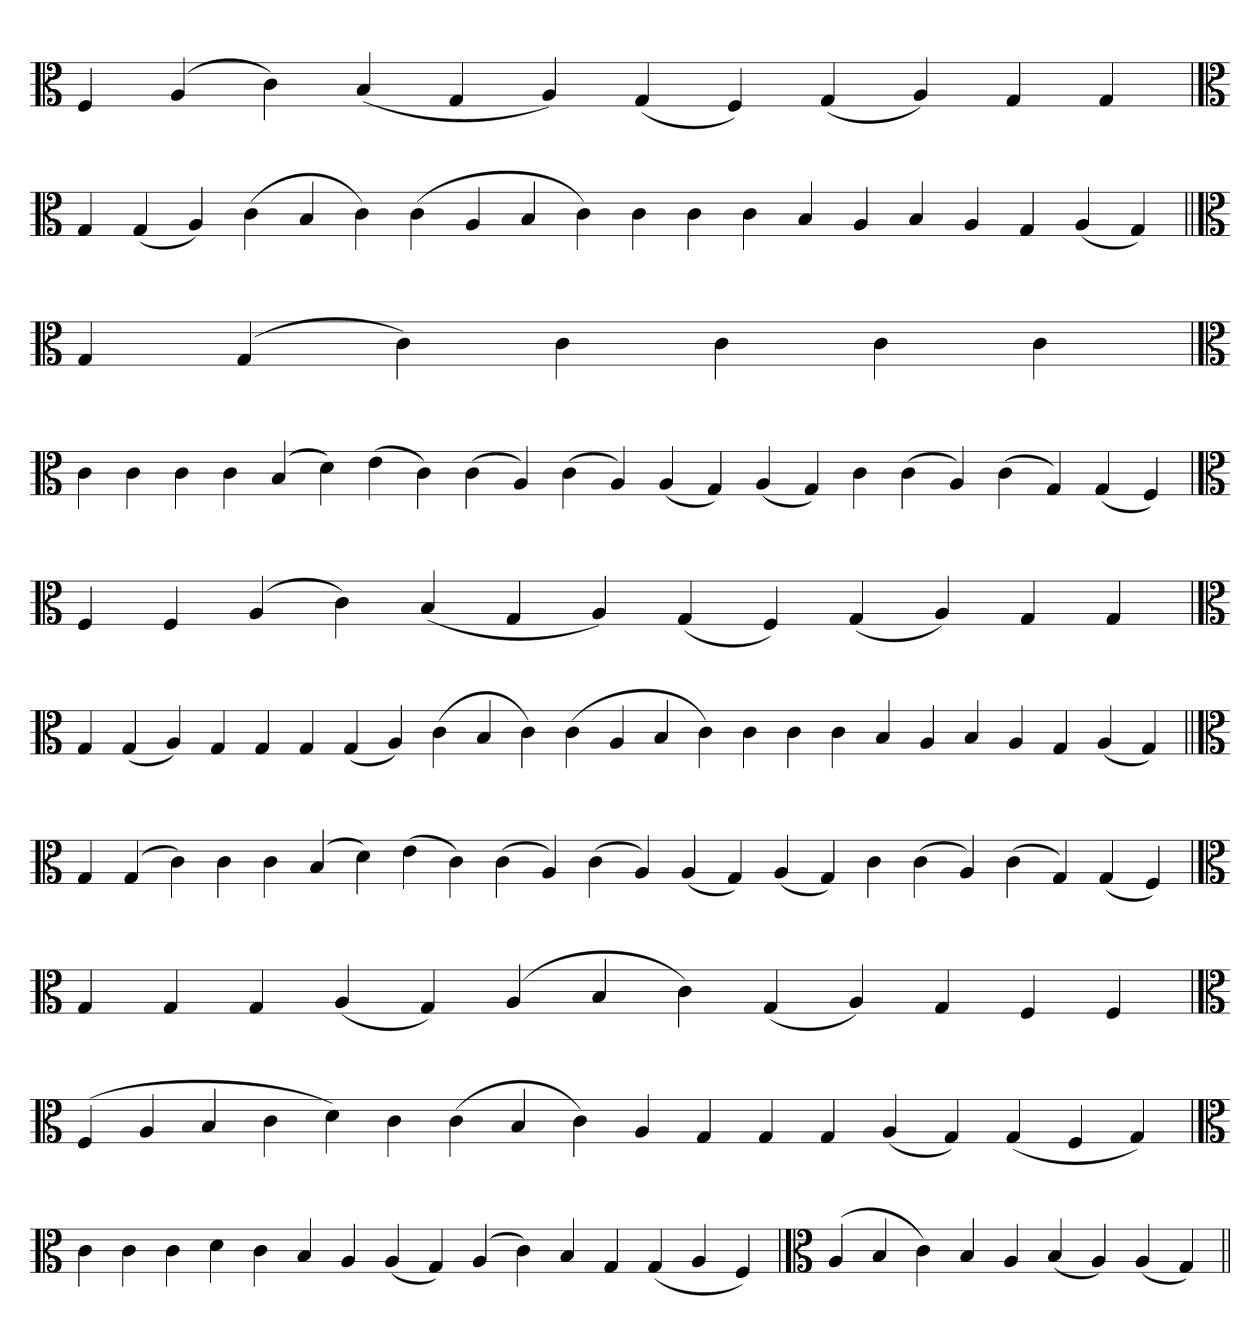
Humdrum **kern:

**kern
*part1
*staff1
*clefC3
=
4F
(4A
4c)
(4B
4G
4A)
(4G
4F)
(4G
4A)
4G
4G
=`
*clefC3
4G
(4G
4A)
(4c
4B
4c)
(4c
4A
4B
4c)
4c
4c
4c
4B
4A
4B
4A
4G
(4A
4G)
=||
*clefC3
4G
(4G
4c)
4c
4c
4c
4c
=`
*clefC3
4c
4c
4c
4c
(4B
4d)
(4e
4c)
(4c
4A)
(4c
4A)
(4A
4G)
(4A
4G)
4c
(4c
4A)
(4c
4G)
(4G
4F)
=
*clefC3
4F
4F
(4A
4c)
(4B
4G
4A)
(4G
4F)
(4G
4A)
4G
4G
=`
*clefC3
4G
(4G
4A)
4G
4G
4G
(4G
4A)
(4c
4B
4c)
(4c
4A
4B
4c)
4c
4c
4c
4B
4A
4B
4A
4G
(4A
4G)
=||
*clefC3
4G
(4G
4c)
4c
4c
(4B
4d)
(4e
4c)
(4c
4A)
(4c
4A)
(4A
4G)
(4A
4G)
4c
(4c
4A)
(4c
4G)
(4G
4F)
=
*clefC3
4G
4G
4G
(4A
4G)
(4A
4B
4c)
(4G
4A)
4G
4F
4F
=`
*clefC3
(4F
4A
4B
4c
4d)
4c
(4c
4B
4c)
4A
4G
4G
4G
(4A
4G)
(4G
4F
4G)
=`
*clefC3
4c
4c
4c
4d
4c
4B
4A
(4A
4G)
(4A
4c)
4B
4G
(4G
4A
4F)
=`
*clefC3
(4A
4B
4c)
4B
4A
(4B
4A)
(4A
4G)
=||
*-
